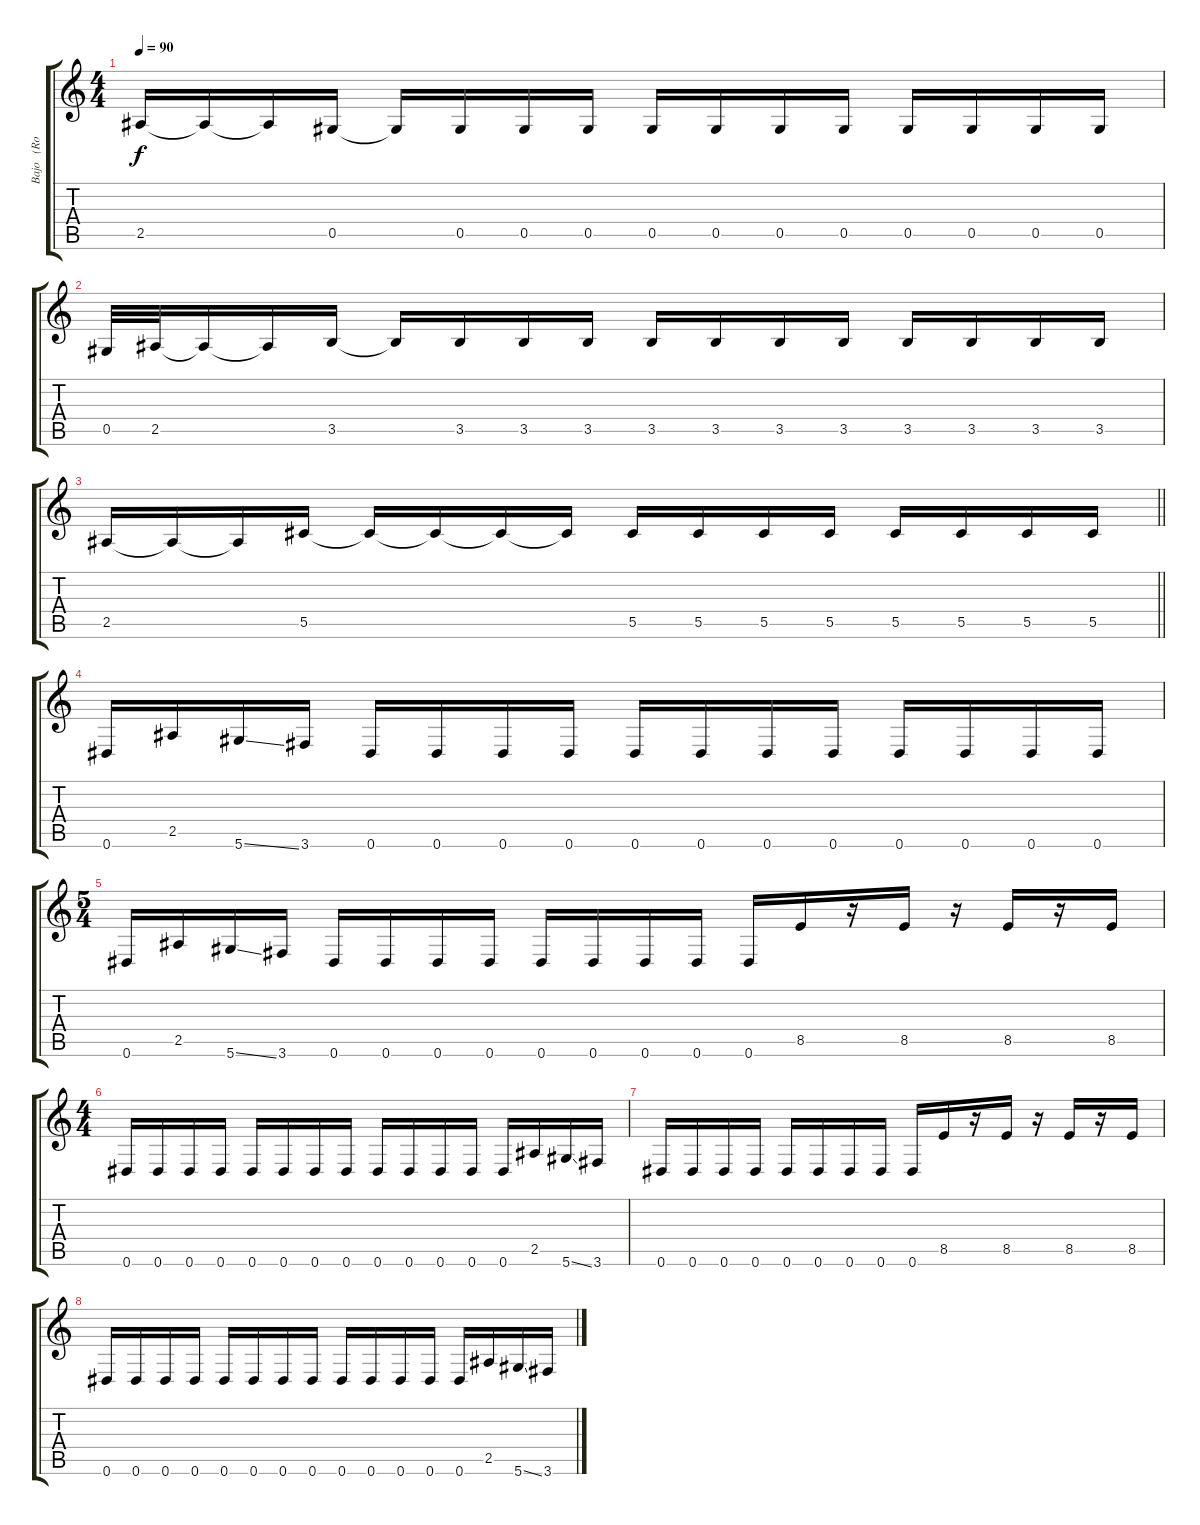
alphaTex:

\track ("Bajo   (Rodrigo)" "Bajo   (Ro") {instrument electricbasspick}
\staff {score tabs}
\tuning (Eb4 Bb3 Gb3 Db3 Ab2 Eb2) {hide}
\ts (4 4)
\tempo 90
\clef g2
\ks c
2.5.16{dy f} 2.5{t}.16 2.5{t}.16 0.5.16 0.5{t}.16 0.5.16 0.5.16 0.5.16 0.5.16 0.5.16 0.5.16 0.5.16 0.5.16 0.5.16 0.5.16 0.5.16 |
0.5.32 2.5.32 2.5{t}.16 2.5{t}.16 3.5.16 3.5{t}.16 3.5.16 3.5.16 3.5.16 3.5.16 3.5.16 3.5.16 3.5.16 3.5.16 3.5.16 3.5.16 3.5.16 |
\barLineRight lightlight
2.5.16 2.5{t}.16 2.5{t}.16 5.5.16 5.5{t}.16 5.5{t}.16 5.5{t}.16 5.5{t}.16 5.5.16 5.5.16 5.5.16 5.5.16 5.5.16 5.5.16 5.5.16 5.5.16 |
0.6.16 2.5.16 5.6{ss}.16 3.6.16 0.6.16 0.6.16 0.6.16 0.6.16 0.6.16 0.6.16 0.6.16 0.6.16 0.6.16 0.6.16 0.6.16 0.6.16 |
\ts (5 4)
0.6.16 2.5.16 5.6{ss}.16 3.6.16 0.6.16 0.6.16 0.6.16 0.6.16 0.6.16 0.6.16 0.6.16 0.6.16 0.6.16 8.5.16 r.16 8.5.16 r.16 8.5.16 r.16 8.5.16 |
\ts (4 4)
0.6.16 0.6.16 0.6.16 0.6.16 0.6.16 0.6.16 0.6.16 0.6.16 0.6.16 0.6.16 0.6.16 0.6.16 0.6.16 2.5.16 5.6{ss}.16 3.6.16 |
0.6.16 0.6.16 0.6.16 0.6.16 0.6.16 0.6.16 0.6.16 0.6.16 0.6.16 8.5.16 r.16 8.5.16 r.16 8.5.16 r.16 8.5.16 |
0.6.16 0.6.16 0.6.16 0.6.16 0.6.16 0.6.16 0.6.16 0.6.16 0.6.16 0.6.16 0.6.16 0.6.16 0.6.16 2.5.16 5.6{ss}.16 3.6.16
